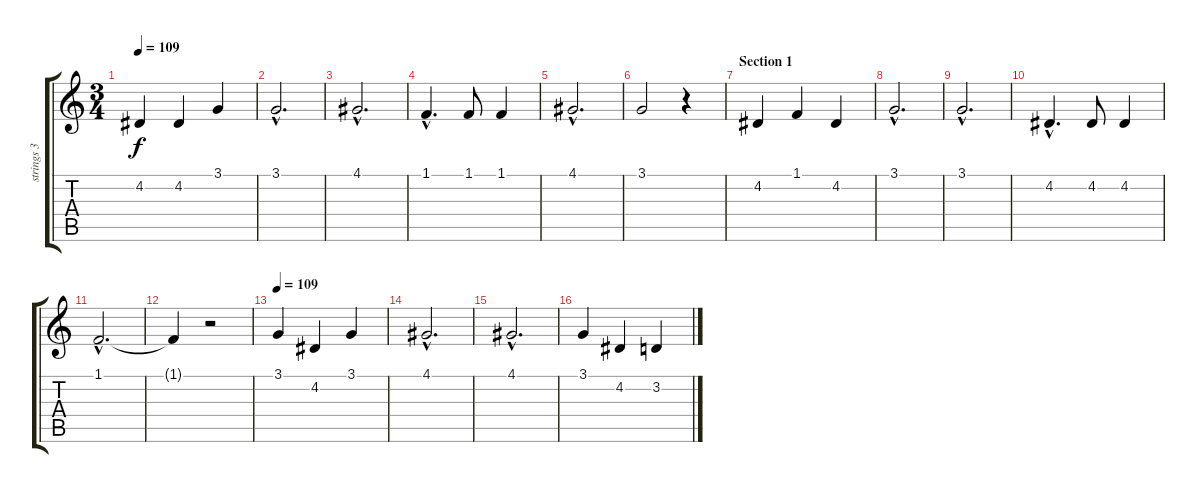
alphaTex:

\track ("strings 3" "strings 3") {instrument stringensemble1}
\staff {score tabs}
\tuning (E4 B3 G3 D3 A2 E2) {hide}
\ts (3 4)
\tempo 109
\clef g2
\ks c
4.2.4{dy f} 4.2.4 3.1.4 |
3.1{hac}.2{d} |
4.1{hac}.2{d} |
1.1{hac}.4{d} 1.1.8 1.1.4 |
4.1{hac}.2{d} |
3.1.2 r.4 |
\section ("" "Section 1")
4.2.4 1.1.4 4.2.4 |
3.1{hac}.2{d} |
3.1{hac}.2{d} |
4.2{hac}.4{d} 4.2.8 4.2.4 |
1.1{hac}.2{d} |
1.1{t}.4 r.2 |
\tempo 109
3.1.4 4.2.4 3.1.4 |
4.1{hac}.2{d} |
4.1{hac}.2{d} |
3.1.4 4.2.4 3.2.4
